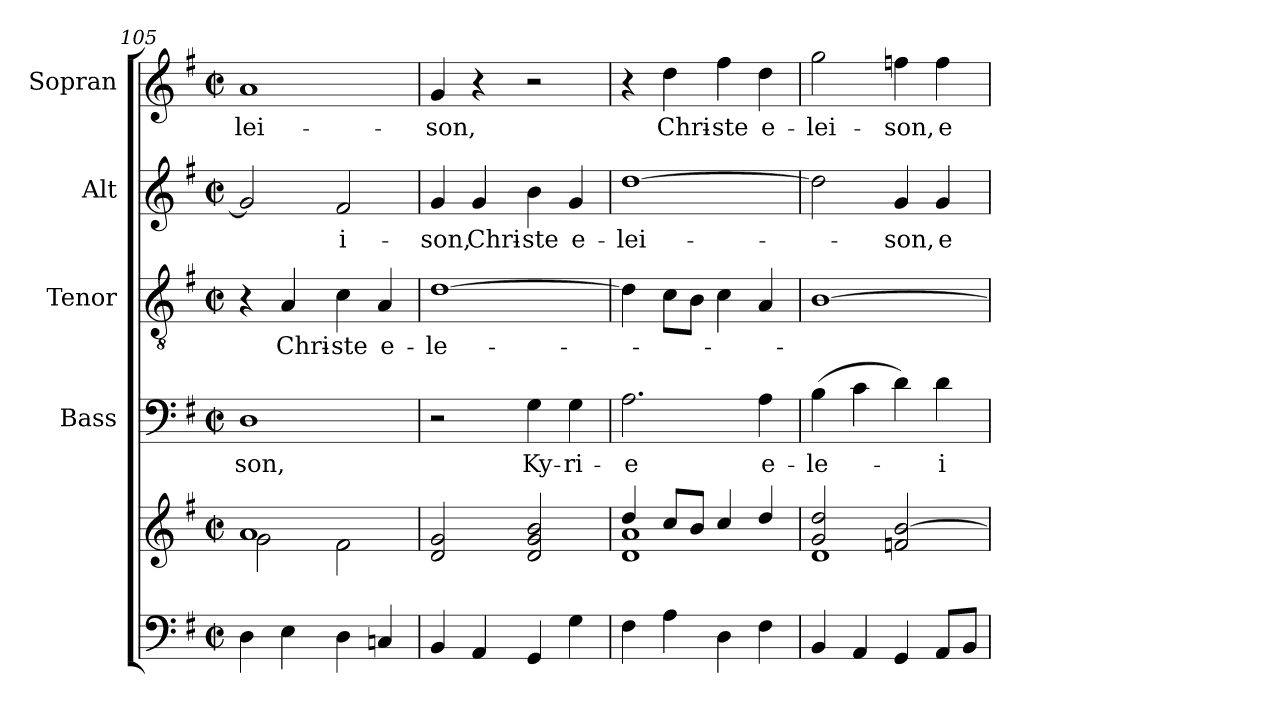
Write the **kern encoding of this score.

**kern	**kern	**kern	**text	**kern	**text	**kern	**text	**kern	**text
*part5	*part5	*part4	*part4	*part3	*part3	*part2	*part2	*part1	*part1
*staff6	*staff5	*staff4	*staff4	*staff3	*staff3	*staff2	*staff2	*staff1	*staff1
*	*	*I"Bass	*	*I"Tenor	*	*I"Alt	*	*I"Sopran	*
*	*	*I'B.	*	*I'T.	*	*I'A.	*	*I'S.	*
*clefF4	*clefG2	*clefF4	*	*clefGv2	*	*clefG2	*	*clefG2	*
*k[f#]	*k[f#]	*k[f#]	*	*k[f#]	*	*k[f#]	*	*k[f#]	*
*G:	*G:	*G:	*	*G:	*	*G:	*	*G:	*
*M2/2	*M2/2	*M2/2	*	*M2/2	*	*M2/2	*	*M2/2	*
*met(c|)	*met(c|)	*met(c|)	*	*met(c|)	*	*met(c|)	*	*met(c|)	*
=105	=105	=105	=105	=105	=105	=105	=105	=105	=105
*	*^	*	*	*	*	*	*	*	*
!	!	!	!	!LO:LY:b	!	!	!	!	!	!LO:LY:b
4D\	1a	2g\	1D	-son,	4r	.	2g/]	.	1a	-lei-
!	!	!	!	!	!	!LO:LY:b	!	!	!	!
4E\	.	.	.	.	4A/	Chri-	.	.	.	.
!	!	!	!	!	!	!LO:LY:b	!	!LO:LY:b	!	!
4D\	.	2f#\	.	.	4c\	-ste	2f#/	-i-	.	.
!	!	!	!	!	!	!LO:LY:b	!	!	!	!
4Cn/	.	.	.	.	4A/	e-	.	.	.	.
*	*v	*v	*	*	*	*	*	*	*	*
=106	=106	=106	=106	=106	=106	=106	=106	=106	=106
!	!	!	!	!	!LO:LY:b	!	!LO:LY:b	!	!LO:LY:b
4BB/	2d/ 2g/	2r	.	[1d	-le-	4g/	-son,	4g/	-son,
!	!	!	!	!	!	!	!LO:LY:b	!	!
4AA/	.	.	.	.	.	4g/	Chri-	4r	.
!	!	!	!LO:LY:b	!	!	!	!LO:LY:b	!	!
4GG/	2d/ 2g/ 2b/	4G\	Ky-	.	.	4b\	-ste	2r	.
!	!	!	!LO:LY:b	!	!	!	!LO:LY:b	!	!
4G\	.	4G\	-ri-	.	.	4g/	e-	.	.
=107	=107	=107	=107	=107	=107	=107	=107	=107	=107
*	*^	*	*	*	*	*	*	*	*
!	!	!	!	!LO:LY:b	!	!	!	!LO:LY:b	!	!
4F#\	4dd/	1d 1a	2.A\	-e	4d\]	.	[1dd	-lei-	4r	.
!	!	!	!	!	!	!	!	!	!	!LO:LY:b
4A\	8cc/L	.	.	.	8c\L	.	.	.	4dd\	Chri-
.	8b/J	.	.	.	8B\J	.	.	.	.	.
!	!	!	!	!	!	!	!	!	!	!LO:LY:b
4D\	4cc/	.	.	.	4c\	.	.	.	4ff#\	-ste
!	!	!	!	!LO:LY:b	!	!	!	!	!	!LO:LY:b
4F#\	4dd/	.	4A\	e-	4A/	.	.	.	4dd\	e-
=108	=108	=108	=108	=108	=108	=108	=108	=108	=108	=108
!	!	!	!	!LO:LY:b	!	!	!	!	!	!LO:LY:b
4BB/	2g/ 2dd/	1d	(>4B\	-le-	[1B	.	2dd\]	.	2gg\	-lei-
4AA/	.	.	4c\	.	.	.	.	.	.	.
!	!	!	!	!	!	!	!	!LO:LY:b	!	!LO:LY:b
4GG/	2fn/ [>2b/	.	4d\)	.	.	.	4g/	-son,	4ffn\	-son,
!	!	!	!	!LO:LY:b	!	!	!	!LO:LY:b	!	!LO:LY:b
8AA/L	.	.	4d\	-i-	.	.	4g/	e-	4ff\	e-
8BB/J	.	.	.	.	.	.	.	.	.	.
*	*v	*v	*	*	*	*	*	*	*	*
=	=	=	=	=	=	=	=	=	=
*-	*-	*-	*-	*-	*-	*-	*-	*-	*-
